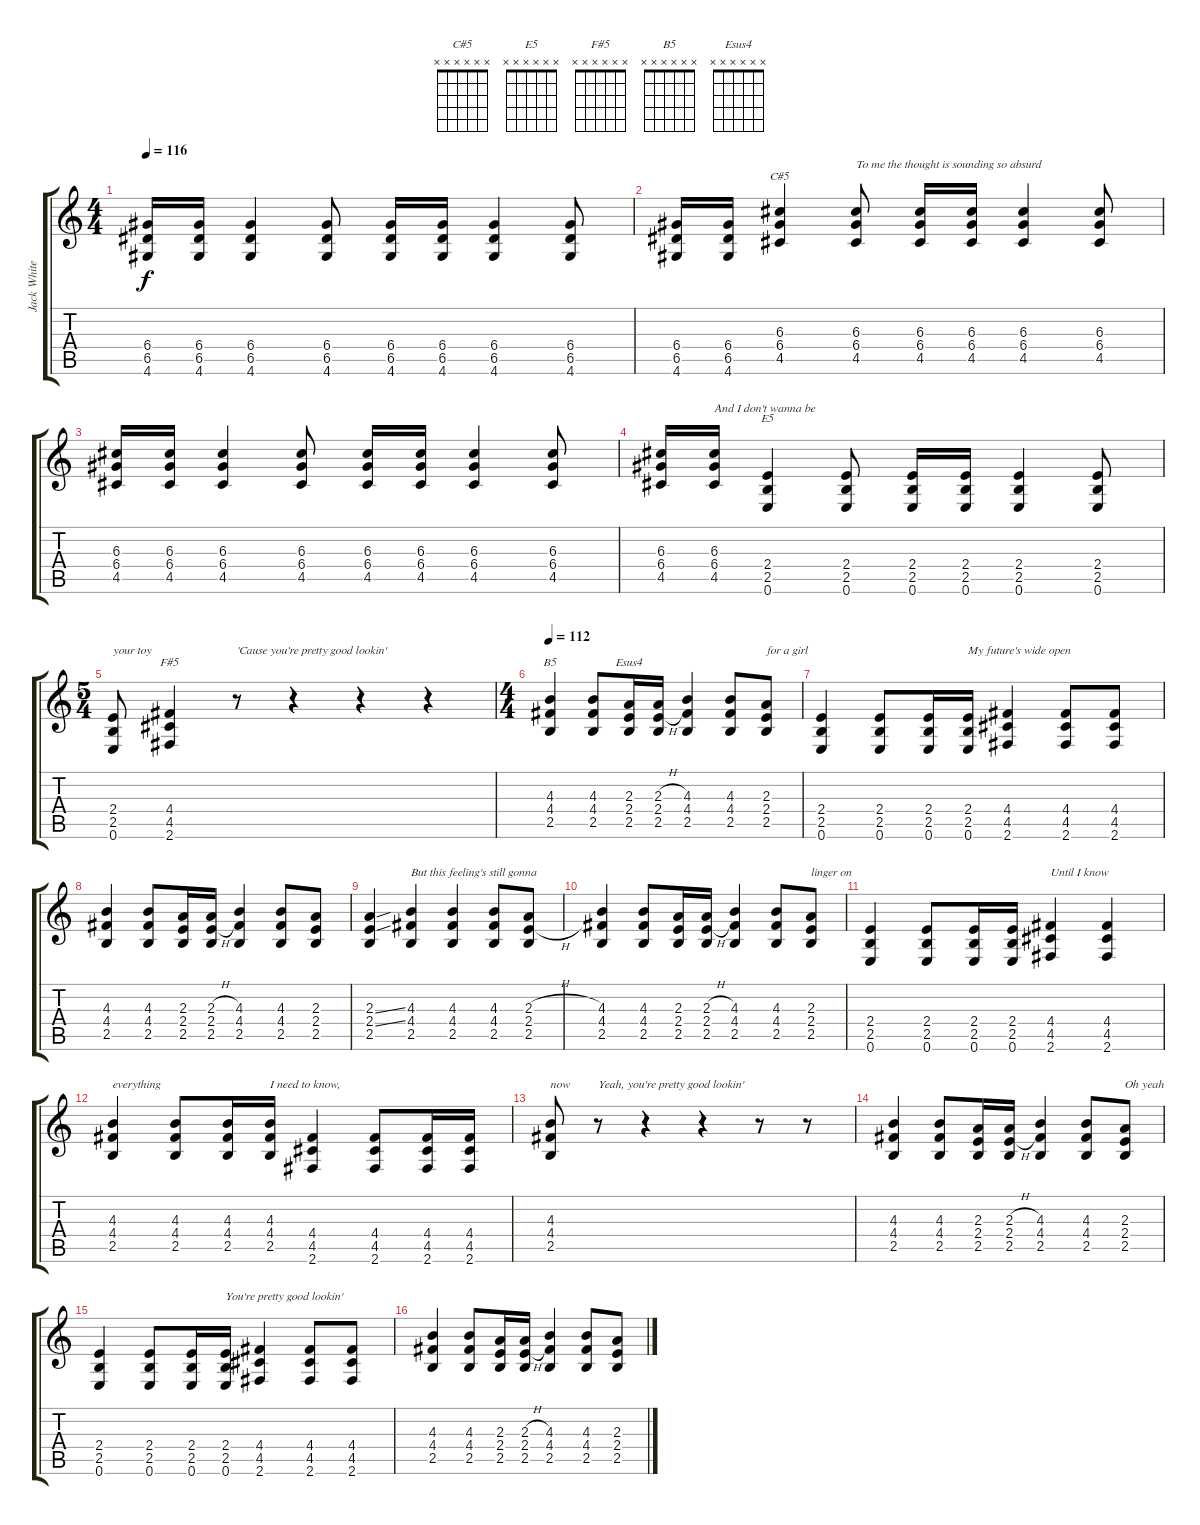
\track ("Jack White" "Jack White") {instrument overdrivenguitar}
\staff {score tabs}
\tuning (E4 B3 G3 D3 A2 E2) {hide}
\chord ("C#5" x x x x x x)
\chord ("E5" x x x x x x)
\chord ("F#5" x x x x x x)
\chord ("B5" x x x x x x)
\chord ("Esus4" x x x x x x)
\ts (4 4)
\tempo 116
\clef g2
\ks c
(6.4 6.5 4.6).16{dy f} (6.4 6.5 4.6).16 (6.4 6.5 4.6).4 (6.4 6.5 4.6).8 (6.4 6.5 4.6).16 (6.4 6.5 4.6).16 (6.4 6.5 4.6).4 (6.4 6.5 4.6).8 |
(6.4 6.5 4.6).16 (6.4 6.5 4.6).16 (6.3 6.4 4.5).4{ch "C#5"} (6.3 6.4 4.5).8{txt "To me the thought is sounding so absurd"} (6.3 6.4 4.5).16 (6.3 6.4 4.5).16 (6.3 6.4 4.5).4 (6.3 6.4 4.5).8 |
(6.3 6.4 4.5).16 (6.3 6.4 4.5).16 (6.3 6.4 4.5).4 (6.3 6.4 4.5).8 (6.3 6.4 4.5).16 (6.3 6.4 4.5).16 (6.3 6.4 4.5).4 (6.3 6.4 4.5).8 |
(6.3 6.4 4.5).16 (6.3 6.4 4.5).16{txt "And I don't wanna be"} (2.4 2.5 0.6).4{ch "E5"} (2.4 2.5 0.6).8 (2.4 2.5 0.6).16 (2.4 2.5 0.6).16 (2.4 2.5 0.6).4 (2.4 2.5 0.6).8 |
\ts (5 4)
(2.4 2.5 0.6).8{txt "your toy"} (4.4 4.5 2.6).4{ch "F#5"} r.8{txt "'Cause you're pretty good lookin' "} r.4 r.4 r.4 |
\ts (4 4)
\tempo 112
(4.3 4.4 2.5).4{ch "B5"} (4.3 4.4 2.5).8 (2.3 2.4 2.5).16{ch "Esus4"} (2.3{h} 2.4{h} 2.5).16 (4.3 4.4 2.5).4 (4.3 4.4 2.5).8 (2.3 2.4 2.5).8{txt "for a girl"} |
(2.4 2.5 0.6).4 (2.4 2.5 0.6).8 (2.4 2.5 0.6).16 (2.4 2.5 0.6).16{txt "My future's wide open"} (4.4 4.5 2.6).4 (4.4 4.5 2.6).8 (4.4 4.5 2.6).8 |
(4.3 4.4 2.5).4 (4.3 4.4 2.5).8 (2.3 2.4 2.5).16 (2.3{h} 2.4{h} 2.5).16 (4.3 4.4 2.5).4 (4.3 4.4 2.5).8 (2.3 2.4 2.5).8 |
(2.3{ss} 2.4{ss} 2.5).4 (4.3 4.4 2.5).4{txt "But this feeling's still gonna "} (4.3 4.4 2.5).4 (4.3 4.4 2.5).8 (2.3{h} 2.4{h} 2.5).8 |
(4.3 4.4 2.5).4 (4.3 4.4 2.5).8 (2.3 2.4 2.5).16 (2.3{h} 2.4{h} 2.5).16 (4.3 4.4 2.5).4 (4.3 4.4 2.5).8 (2.3 2.4 2.5).8{txt "linger on"} |
(2.4 2.5 0.6).4 (2.4 2.5 0.6).8 (2.4 2.5 0.6).16 (2.4 2.5 0.6).16 (4.4 4.5 2.6).4{txt "Until I know "} (4.4 4.5 2.6).4 |
(4.3 4.4 2.5).4{txt "everything "} (4.3 4.4 2.5).8 (4.3 4.4 2.5).16 (4.3 4.4 2.5).16{txt "I need to know, "} (4.4 4.5 2.6).4 (4.4 4.5 2.6).8 (4.4 4.5 2.6).16 (4.4 4.5 2.6).16 |
(4.3 4.4 2.5).8{txt "now"} r.8{txt "Yeah, you're pretty good lookin'"} r.4 r.4 r.8 r.8 |
(4.3 4.4 2.5).4 (4.3 4.4 2.5).8 (2.3 2.4 2.5).16 (2.3{h} 2.4{h} 2.5).16 (4.3 4.4 2.5).4 (4.3 4.4 2.5).8 (2.3 2.4 2.5).8{txt "Oh yeah"} |
(2.4 2.5 0.6).4 (2.4 2.5 0.6).8 (2.4 2.5 0.6).16 (2.4 2.5 0.6).16{txt "You're pretty good lookin'"} (4.4 4.5 2.6).4 (4.4 4.5 2.6).8 (4.4 4.5 2.6).8 |
(4.3 4.4 2.5).4 (4.3 4.4 2.5).8 (2.3 2.4 2.5).16 (2.3{h} 2.4{h} 2.5).16 (4.3 4.4 2.5).4 (4.3 4.4 2.5).8 (2.3 2.4 2.5).8
